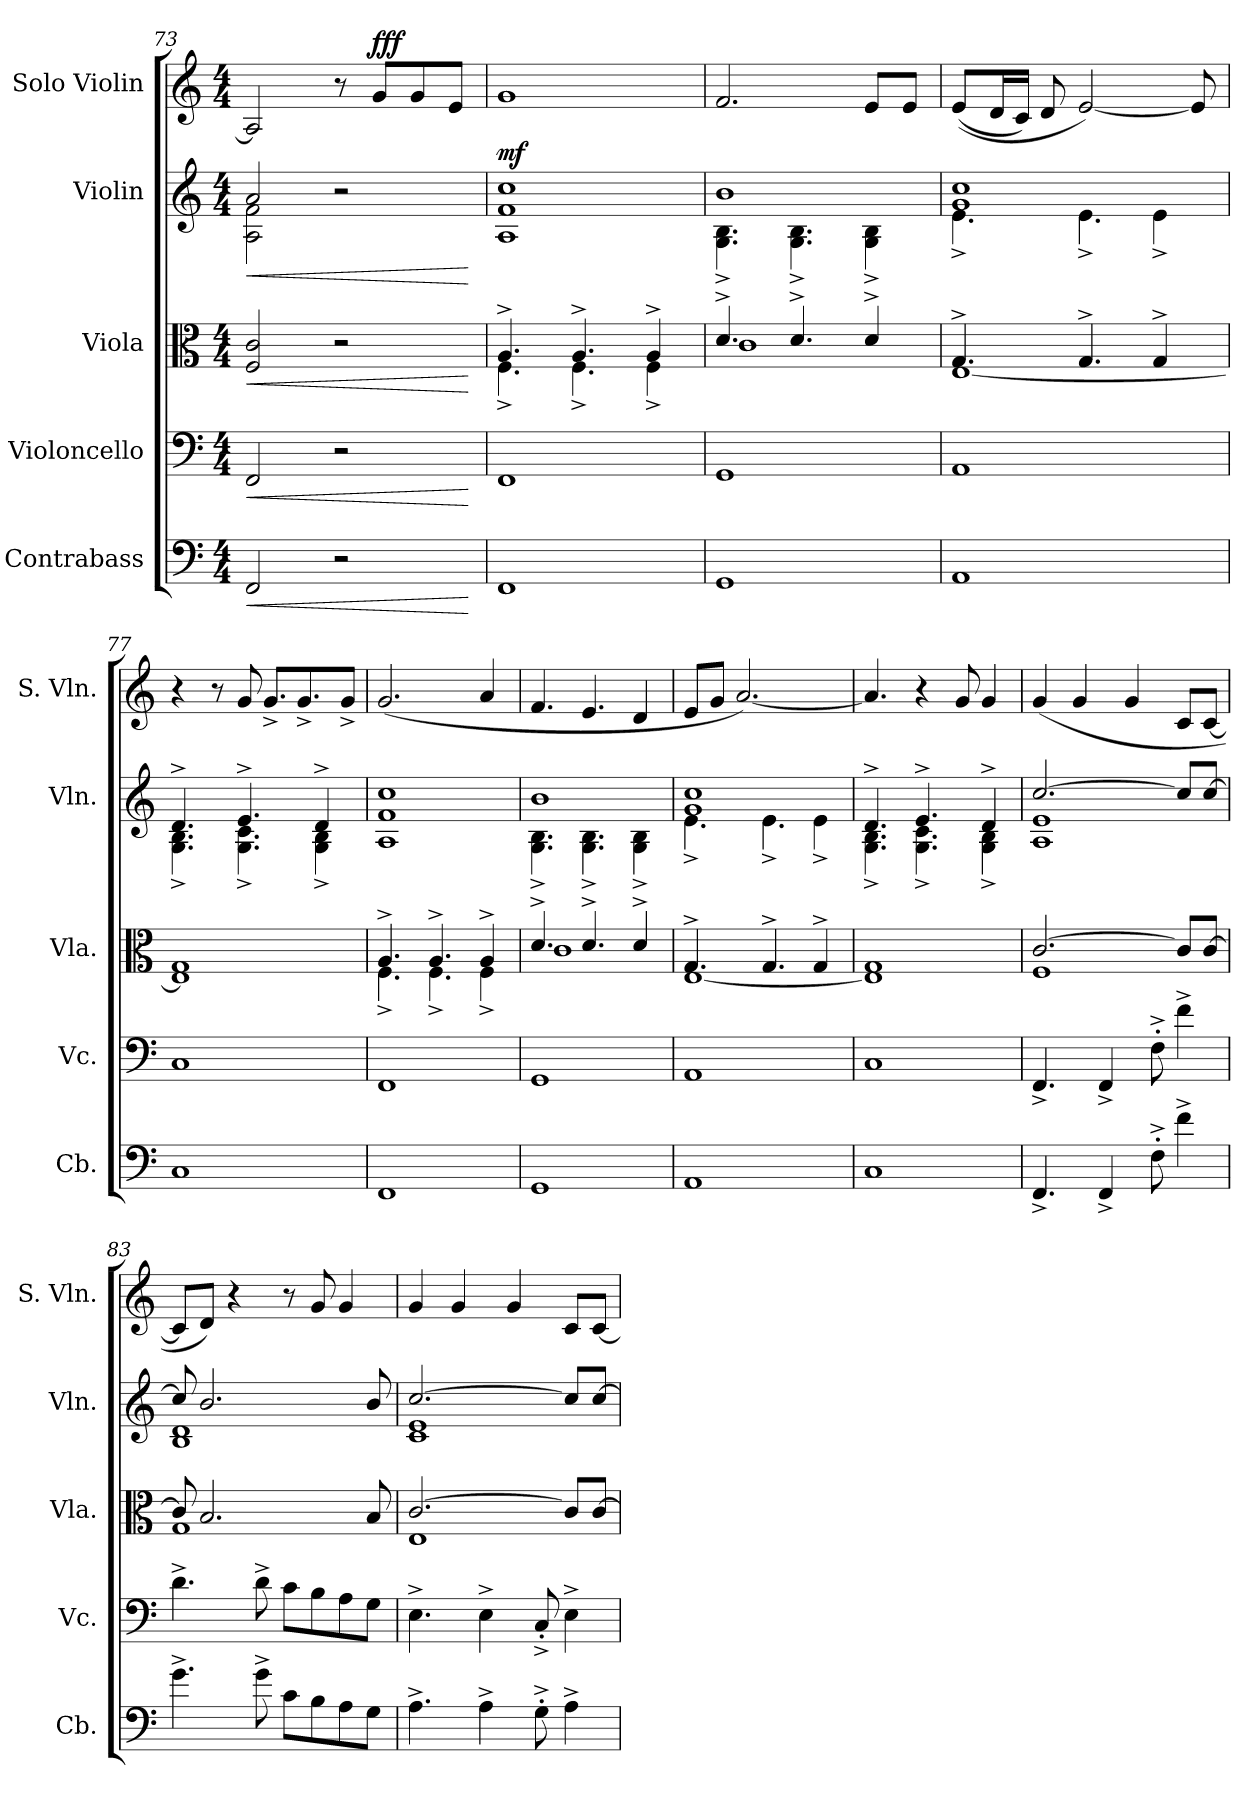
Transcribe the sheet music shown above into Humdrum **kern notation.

**kern	**dynam	**kern	**dynam	**kern	**dynam	**kern	**dynam	**kern	**dynam
*part5	*part5	*part4	*part4	*part3	*part3	*part2	*part2	*part1	*part1
*staff5	*staff5	*staff4	*staff4	*staff3	*staff3	*staff2	*staff2	*staff1	*staff1
*I"Contrabass	*	*I"Violoncello	*	*I"Viola	*	*I"Violin	*	*I"Solo Violin	*
*I'Cb.	*	*I'Vc.	*	*I'Vla.	*	*I'Vln.	*	*I'S. Vln.	*
*clefF4	*	*clefF4	*	*clefC3	*	*clefG2	*	*clefG2	*
*ITrd7c12	*	*	*	*	*	*	*	*	*
*k[]	*	*k[]	*	*k[]	*	*k[]	*	*k[]	*
*M4/4	*	*M4/4	*	*M4/4	*	*M4/4	*	*M4/4	*
=73	=73	=73	=73	=73	=73	=73	=73	=73	=73
!	!LO:HP:b	!	!LO:HP:b	!	!LO:HP:b	!	!LO:HP:b	!	!
*	*	*	*	*	*	*^	*	*	*
2FFF/	<	2FF/	<	2F/ 2c/	<	2a/	2A\ 2f\	<	2A/]	.
2r	.	2r	.	2r	.	2r	2ryy	.	8r	.
!	!	!	!	!	!	!	!	!	!	!LO:DY:a
!	!	!	!	!	!	!	!	!	!	!LO:DY:n=1:a
.	.	.	.	.	.	.	.	.	8g/L	f ff
.	.	.	.	.	.	.	.	.	8g/	.
.	.	.	.	.	.	.	.	.	8e/J	.
*	*	*	*	*	*	*v	*v	*	*	*
.	[	.	[	.	[	.	[	.	.
=74	=74	=74	=74	=74	=74	=74	=74	=74	=74
*	*	*	*	*^	*	*^	*	*	*
!	!LO:DY:a	!	!LO:DY:a	!	!	!LO:DY:a	!	!	!LO:DY:a	!	!
1FFF	other-dynamics	1FF	other-dynamics	4.A^/	4.F^\	other-dynamics	1cc	1A 1f	mf	1g	.
.	.	.	.	4.A^/	4.F^\	.	.	.	.	.	.
.	.	.	.	4A^/	4F^\	.	.	.	.	.	.
=75	=75	=75	=75	=75	=75	=75	=75	=75	=75	=75	=75
1GGG	.	1GG	.	4.d^/	1c	.	1b	4.G\^ 4.B\^	.	2.f/	.
.	.	.	.	4.d^/	.	.	.	4.G\^ 4.B\^	.	.	.
.	.	.	.	4d^/	.	.	.	4G\^ 4B\^	.	8e/L	.
.	.	.	.	.	.	.	.	.	.	8e/J	.
=76	=76	=76	=76	=76	=76	=76	=76	=76	=76	=76	=76
1AAA	.	1AA	.	4.G^/	[1E	.	1g 1cc	4.e^\	.	((8e/L	.
.	.	.	.	.	.	.	.	.	.	16d/L	.
.	.	.	.	.	.	.	.	.	.	16c/JJ)	.
.	.	.	.	.	.	.	.	.	.	8d/	.
.	.	.	.	4.G^/	.	.	.	4.e^\	.	[2e/)	.
.	.	.	.	4G^/	.	.	.	4e^\	.	.	.
.	.	.	.	.	.	.	.	.	.	8e/]	.
!!LO:LB:g=z
=77	=77	=77	=77	=77	=77	=77	=77	=77	=77	=77	=77
1CC	.	1C	.	1G	1E]	.	4.d^/	4.G\^ 4.B\^	.	4r	.
.	.	.	.	.	.	.	.	.	.	8r	.
.	.	.	.	.	.	.	4.e^/	4.G\^ 4.c\^	.	8g/	.
.	.	.	.	.	.	.	.	.	.	8.g^/L	.
.	.	.	.	.	.	.	.	.	.	8.g^/	.
.	.	.	.	.	.	.	4d^/	4G\^ 4B\^	.	.	.
.	.	.	.	.	.	.	.	.	.	8g^/J	.
=78	=78	=78	=78	=78	=78	=78	=78	=78	=78	=78	=78
1FFF	.	1FF	.	4.A^/	4.F^\	.	1cc	1A 1f	.	(2.g/	.
.	.	.	.	4.A^/	4.F^\	.	.	.	.	.	.
.	.	.	.	4A^/	4F^\	.	.	.	.	4a/	.
=79	=79	=79	=79	=79	=79	=79	=79	=79	=79	=79	=79
1GGG	.	1GG	.	4.d^/	1c	.	1b	4.G\^ 4.B\^	.	4.f/	.
.	.	.	.	4.d^/	.	.	.	4.G\^ 4.B\^	.	4.e/	.
.	.	.	.	4d^/	.	.	.	4G\^ 4B\^	.	4d/	.
=80	=80	=80	=80	=80	=80	=80	=80	=80	=80	=80	=80
1AAA	.	1AA	.	4.G^/	[1E	.	1g 1cc	4.e^\	.	8e/L	.
.	.	.	.	.	.	.	.	.	.	8g/J	.
.	.	.	.	.	.	.	.	.	.	[2.a/)	.
.	.	.	.	4.G^/	.	.	.	4.e^\	.	.	.
.	.	.	.	4G^/	.	.	.	4e^\	.	.	.
=81	=81	=81	=81	=81	=81	=81	=81	=81	=81	=81	=81
1CC	.	1C	.	1G	1E]	.	4.d^/	4.G\^ 4.B\^	.	4.a/]	.
.	.	.	.	.	.	.	4.e^/	4.G\^ 4.c\^	.	4r	.
.	.	.	.	.	.	.	.	.	.	8g/	.
.	.	.	.	.	.	.	4d^/	4G\^ 4B\^	.	4g/	.
=82	=82	=82	=82	=82	=82	=82	=82	=82	=82	=82	=82
4.FFF^/	.	4.FF^/	.	[2.c/	1F	.	[2.cc/	1A 1e	.	(4g/	.
.	.	.	.	.	.	.	.	.	.	4g/	.
4FFF^/	.	4FF^/	.	.	.	.	.	.	.	.	.
.	.	.	.	.	.	.	.	.	.	4g/	.
8FF^'\	.	8F^'\	.	.	.	.	.	.	.	.	.
4F^\	.	4f^\	.	8c/L]	.	.	8cc/L]	.	.	8c/L	.
.	.	.	.	[8c/J	.	.	[8cc/J	.	.	[8c/J	.
!!LO:PB:g=z
=83	=83	=83	=83	=83	=83	=83	=83	=83	=83	=83	=83
4.G^\	.	4.d^\	.	8c/]	1G	.	8cc/]	1B 1d	.	8c/L]	.
.	.	.	.	2.B/	.	.	2.b/	.	.	8d/J)	.
.	.	.	.	.	.	.	.	.	.	4r	.
8G^\	.	8d^\	.	.	.	.	.	.	.	.	.
8C\L	.	8c\L	.	.	.	.	.	.	.	8r	.
8BB\	.	8B\	.	.	.	.	.	.	.	8g/	.
8AA\	.	8A\	.	.	.	.	.	.	.	4g/	.
8GG\J	.	8G\J	.	8B/	.	.	8b/	.	.	.	.
=84	=84	=84	=84	=84	=84	=84	=84	=84	=84	=84	=84
4.AA^\	.	4.E^\	.	[2.c/	1E	.	[2.cc/	1c 1e	.	4g/	.
.	.	.	.	.	.	.	.	.	.	4g/	.
4AA^\	.	4E^\	.	.	.	.	.	.	.	.	.
.	.	.	.	.	.	.	.	.	.	4g/	.
8GG^'\	.	8C^'/	.	.	.	.	.	.	.	.	.
4AA^\	.	4E^\	.	8c/L]	.	.	8cc/L]	.	.	8c/L	.
.	.	.	.	[8c/J	.	.	[8cc/J	.	.	[8c/J	.
*	*	*	*	*v	*v	*	*	*	*	*	*
*	*	*	*	*	*	*v	*v	*	*	*
=	=	=	=	=	=	=	=	=	=
*-	*-	*-	*-	*-	*-	*-	*-	*-	*-
